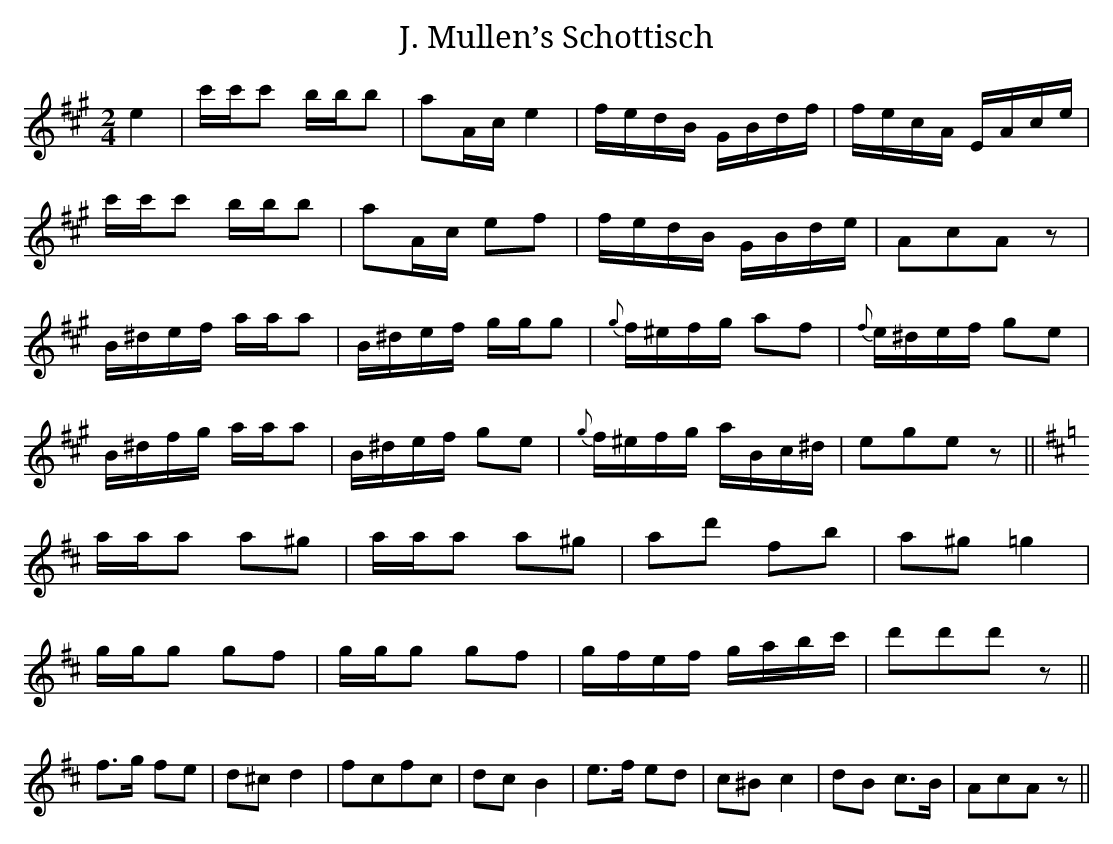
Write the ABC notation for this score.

X:1
T:J. Mullen’s Schottisch
M:2/4
L:1/8
K:A
e2|c'/c'/c' b/b/b|aA/c/ e2|f/e/d/B/ G/B/d/f/|f/e/c/A/ E/A/c/e/|
c'/c'/c' b/b/b|aA/c/ ef|f/e/d/B/ G/B/d/e/|AcAz|
B/^d/e/f/ a/a/a|B/^d/e/f/ g/g/g|{g}f/^e/f/g/ af|{f}e/^d/e/f/ ge|
B/^d/f/g/ a/a/a|B/^d/e/f/ ge|{g}f/^e/f/g/ a/B/c/^d/|egez||
K:D
a/a/a a^g|a/a/a a^g|ad' fb|a^g =g2|
g/g/g gf|g/g/g gf|g/f/e/f/ g/a/b/c'/|d'd'd'z||
f>g fe|d^c d2|fcfc|dc B2|e>f ed|c^B c2|dB c>B|AcAz||
